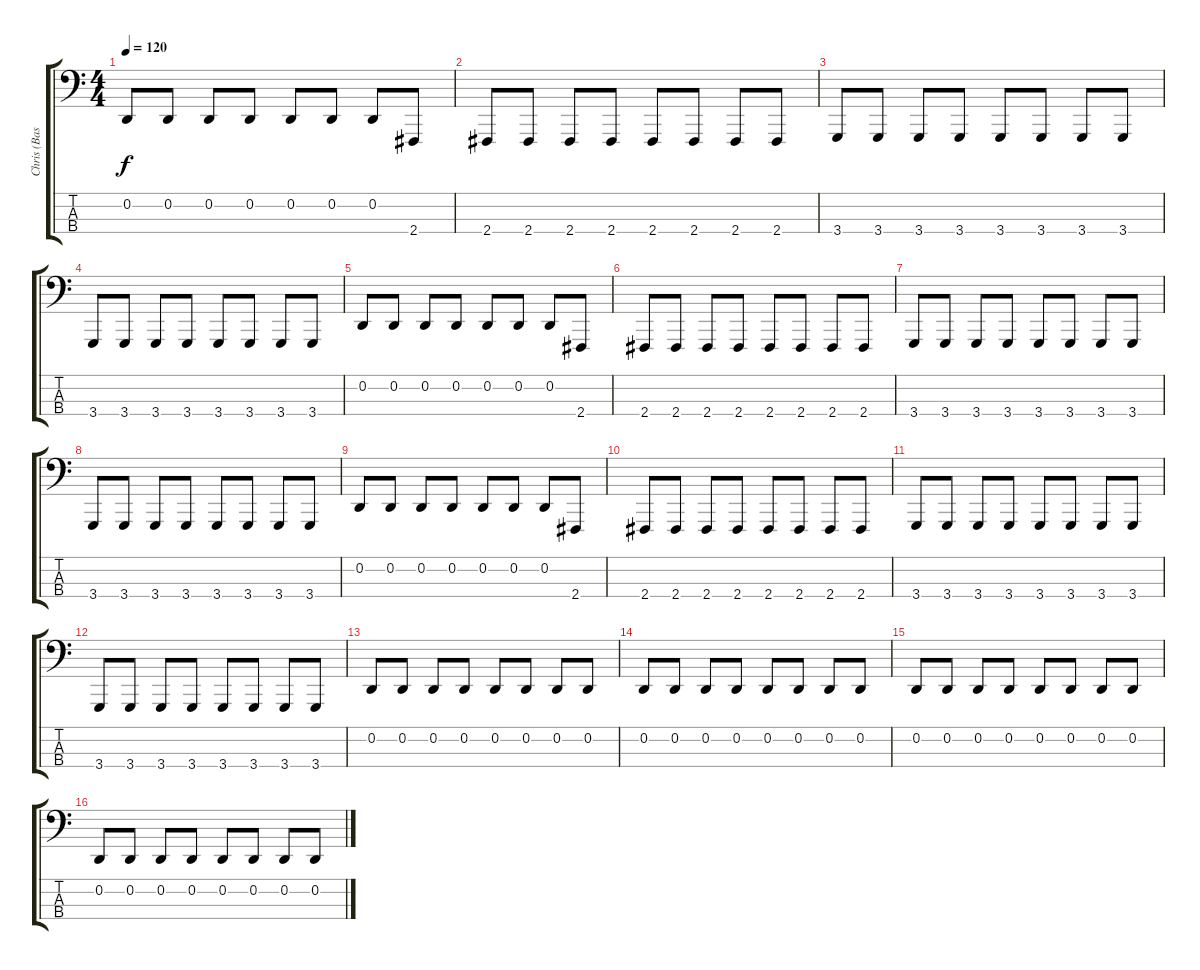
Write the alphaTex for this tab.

\track ("Chris (Bass)" "Chris (Bas") {instrument lead2sawtooth}
\staff {score tabs}
\tuning (G2 D2 A1 E1) {hide}
\ts (4 4)
\tempo 120
\clef f4
\ks c
0.2.8{dy f} 0.2.8 0.2.8 0.2.8 0.2.8 0.2.8 0.2.8 2.4.8 |
2.4.8 2.4.8 2.4.8 2.4.8 2.4.8 2.4.8 2.4.8 2.4.8 |
3.4.8 3.4.8 3.4.8 3.4.8 3.4.8 3.4.8 3.4.8 3.4.8 |
3.4.8 3.4.8 3.4.8 3.4.8 3.4.8 3.4.8 3.4.8 3.4.8 |
0.2.8 0.2.8 0.2.8 0.2.8 0.2.8 0.2.8 0.2.8 2.4.8 |
2.4.8 2.4.8 2.4.8 2.4.8 2.4.8 2.4.8 2.4.8 2.4.8 |
3.4.8 3.4.8 3.4.8 3.4.8 3.4.8 3.4.8 3.4.8 3.4.8 |
3.4.8 3.4.8 3.4.8 3.4.8 3.4.8 3.4.8 3.4.8 3.4.8 |
0.2.8 0.2.8 0.2.8 0.2.8 0.2.8 0.2.8 0.2.8 2.4.8 |
2.4.8 2.4.8 2.4.8 2.4.8 2.4.8 2.4.8 2.4.8 2.4.8 |
3.4.8 3.4.8 3.4.8 3.4.8 3.4.8 3.4.8 3.4.8 3.4.8 |
3.4.8 3.4.8 3.4.8 3.4.8 3.4.8 3.4.8 3.4.8 3.4.8 |
0.2.8{volume 8} 0.2.8 0.2.8 0.2.8 0.2.8 0.2.8 0.2.8 0.2.8 |
0.2.8{volume 8} 0.2.8 0.2.8 0.2.8 0.2.8 0.2.8 0.2.8 0.2.8 |
0.2.8{volume 8} 0.2.8 0.2.8 0.2.8 0.2.8 0.2.8 0.2.8 0.2.8 |
0.2.8{volume 8} 0.2.8 0.2.8 0.2.8 0.2.8 0.2.8 0.2.8 0.2.8
